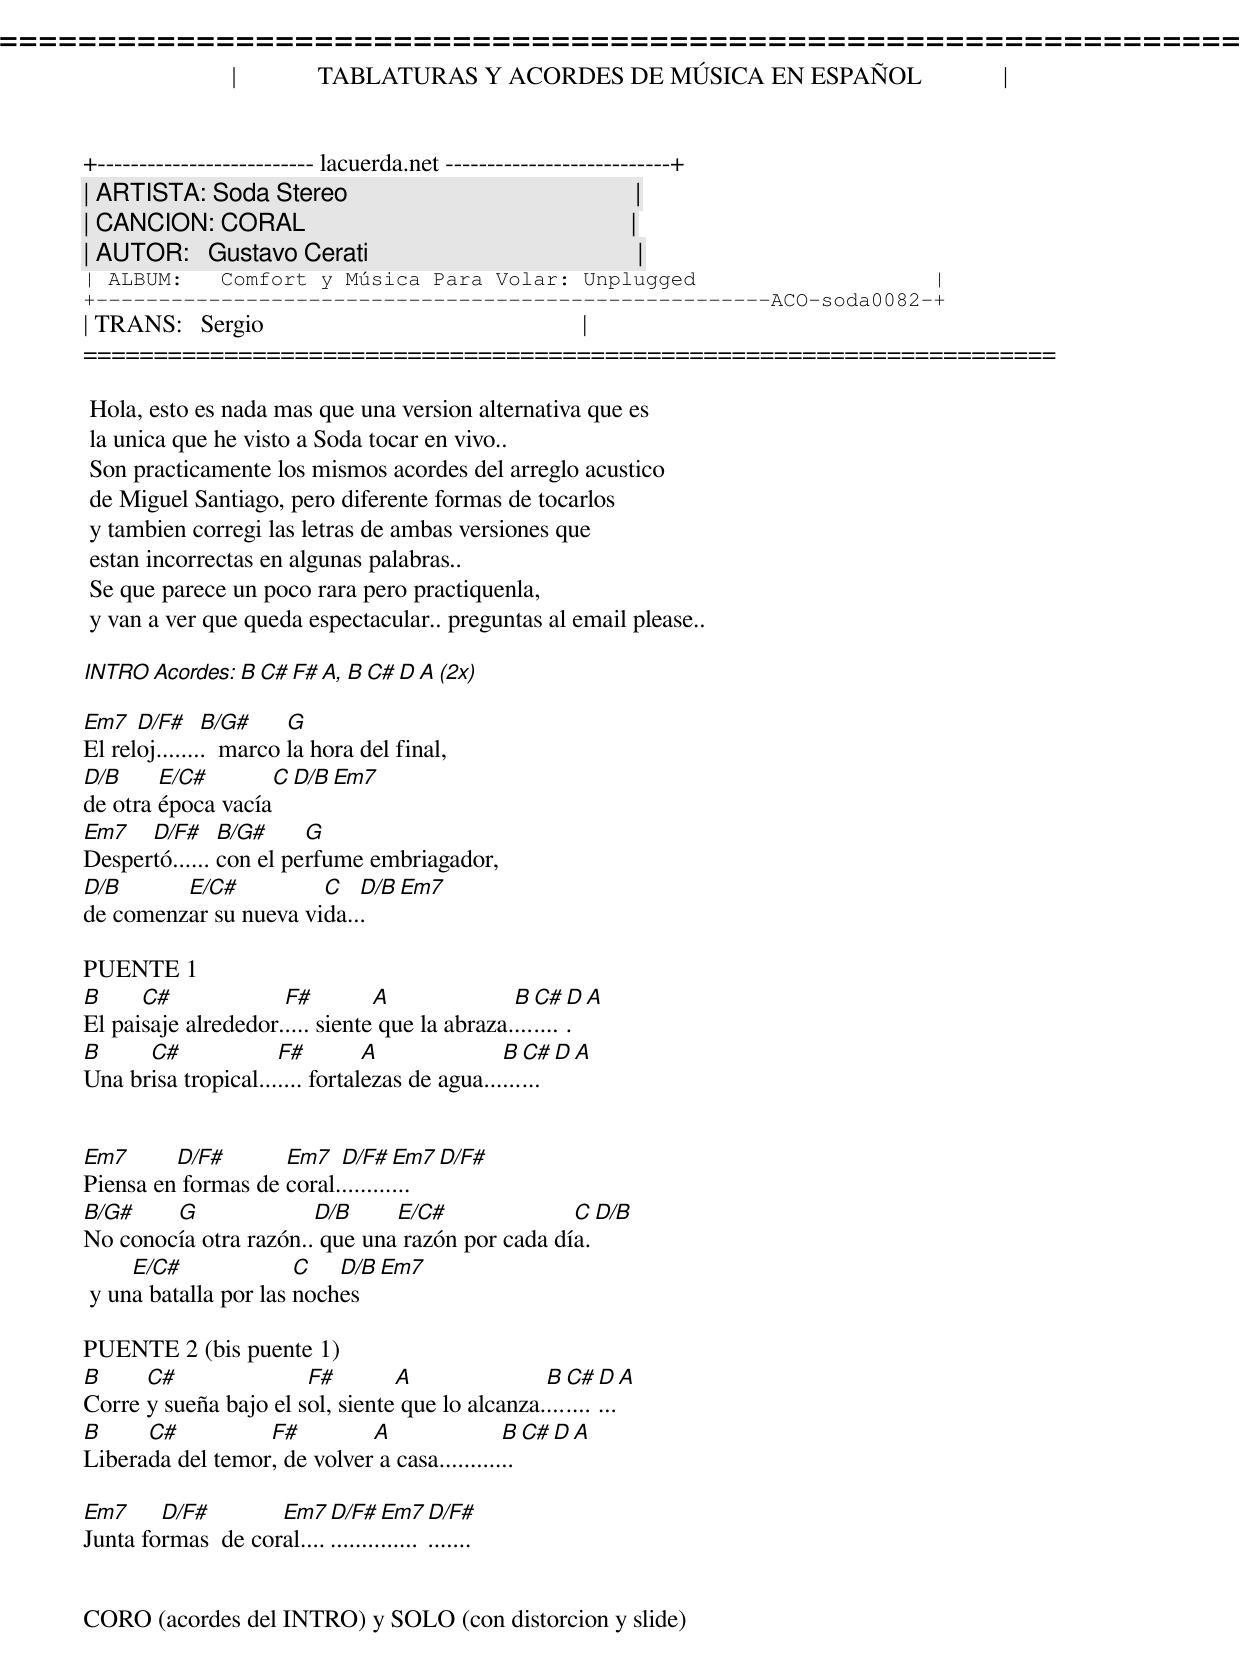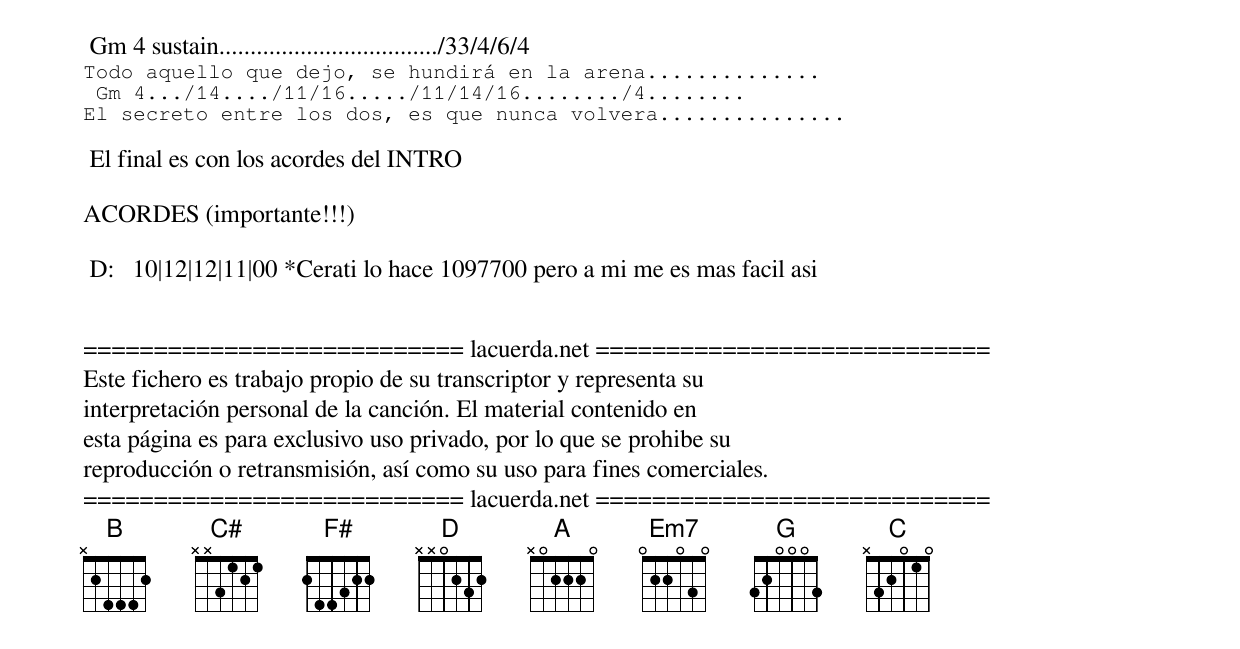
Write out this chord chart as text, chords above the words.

=====================================================================
|             TABLATURAS Y ACORDES DE MÚSICA EN ESPAÑOL             |
+-------------------------- lacuerda.net ---------------------------+
| ARTISTA: Soda Stereo                                              |
| CANCION: CORAL                                                    |
| AUTOR:   Gustavo Cerati                                           |
| ALBUM:   Comfort y Música Para Volar: Unplugged                   |
+------------------------------------------------------ACO-soda0082-+
| TRANS:   Sergio                                                   |
=====================================================================

 Hola, esto es nada mas que una version alternativa que es
 la unica que he visto a Soda tocar en vivo..
 Son practicamente los mismos acordes del arreglo acustico
 de Miguel Santiago, pero diferente formas de tocarlos
 y tambien corregi las letras de ambas versiones que
 estan incorrectas en algunas palabras..
 Se que parece un poco rara pero practiquenla,
 y van a ver que queda espectacular.. preguntas al email please..

 INTRO Acordes:  B  C#  F#  A,   B  C#  D  A  (2x)

Em7   D/F#     B/G#     G
El reloj........  marco la hora del final,
D/B     E/C#       C   D/B   Em7
de otra época vacía
Em7   D/F#     B/G#     G
Despertó...... con el perfume embriagador,
D/B      E/C#          C   D/B    Em7
de comenzar su nueva vida...

PUENTE 1
B     C#             F#         A              B  C#  D  A
El paisaje alrededor..... siente que la abraza.........
B     C#             F#         A              B  C#  D  A
Una brisa tropical....... fortalezas de agua.........


Em7      D/F#       Em7   D/F#    Em7   D/F#
Piensa en formas de coral............
B/G#    G              D/B     E/C#              C       D/B
No conocía otra razón.. que una razón por cada día.
     E/C#              C   D/B    Em7
 y una batalla por las noches

PUENTE 2 (bis puente 1)
B     C#               F#        A               B  C#  D  A
Corre y sueña bajo el sol, siente que lo alcanza...........
B     C#          F#         A                B  C#  D  A
Liberada del temor, de volver a casa............

Em7     D/F#        Em7   D/F#    Em7   D/F#
Junta formas  de coral.........................


CORO (acordes del INTRO) y SOLO (con distorcion y slide)
 Gm 4 sustain.................................../33/4/6/4
Todo aquello que dejo, se hundirá en la arena..............
 Gm 4.../14..../11/16...../11/14/16......../4........
El secreto entre los dos, es que nunca volvera...............

 El final es con los acordes del INTRO

ACORDES (importante!!!)

 B:   799800
 C#:  979800
 F#:  244300
 A:   577600 *este acorde lleva un juego medio 5/4/5 en la E baja
 D:   10|12|12|11|00 *Cerati lo hace 1097700 pero a mi me es mas facil asi
 Em7:  022030
 D/F#: 200230 *en realidad es Dsus/F# pero para evitar MAS confusion jeje..
 B/G#: 4x4440
 G:    3x5430
 D/B:  7x7770
 E/C#: 9x9990
 C:    8x10|980


=========================== lacuerda.net ============================
Este fichero es trabajo propio de su transcriptor y representa su
interpretación personal de la canción. El material contenido en
esta página es para exclusivo uso privado, por lo que se prohibe su
reproducción o retransmisión, así como su uso para fines comerciales.
=========================== lacuerda.net ============================
